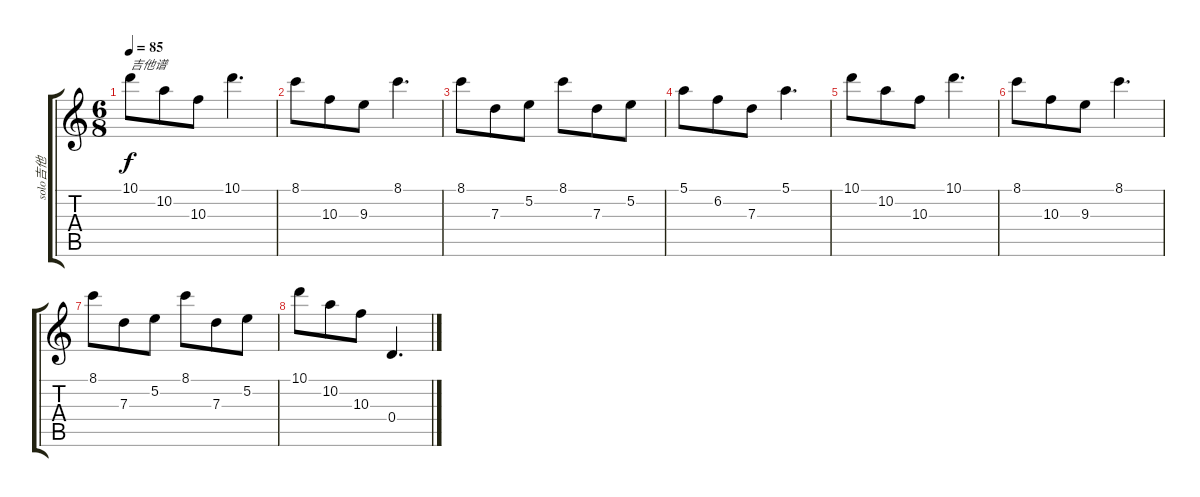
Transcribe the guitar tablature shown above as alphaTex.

\track ("solo吉他" "solo吉他") {instrument acousticguitarnylon}
\staff {score tabs}
\tuning (E4 B3 G3 D3 A2 E2) {hide}
\ts (6 8)
\tempo 85
\clef g2
\ks c
10.1.8{txt "吉他谱" dy f instrument acousticguitarnylon} 10.2.8 10.3.8 10.1.4{d} |
8.1.8 10.3.8 9.3.8 8.1.4{d} |
8.1.8 7.3.8 5.2.8 8.1.8 7.3.8 5.2.8 |
5.1.8 6.2.8 7.3.8 5.1.4{d} |
10.1.8 10.2.8 10.3.8 10.1.4{d} |
8.1.8 10.3.8 9.3.8 8.1.4{d} |
8.1.8 7.3.8 5.2.8 8.1.8 7.3.8 5.2.8 |
10.1.8 10.2.8 10.3.8 0.4.4{d}
